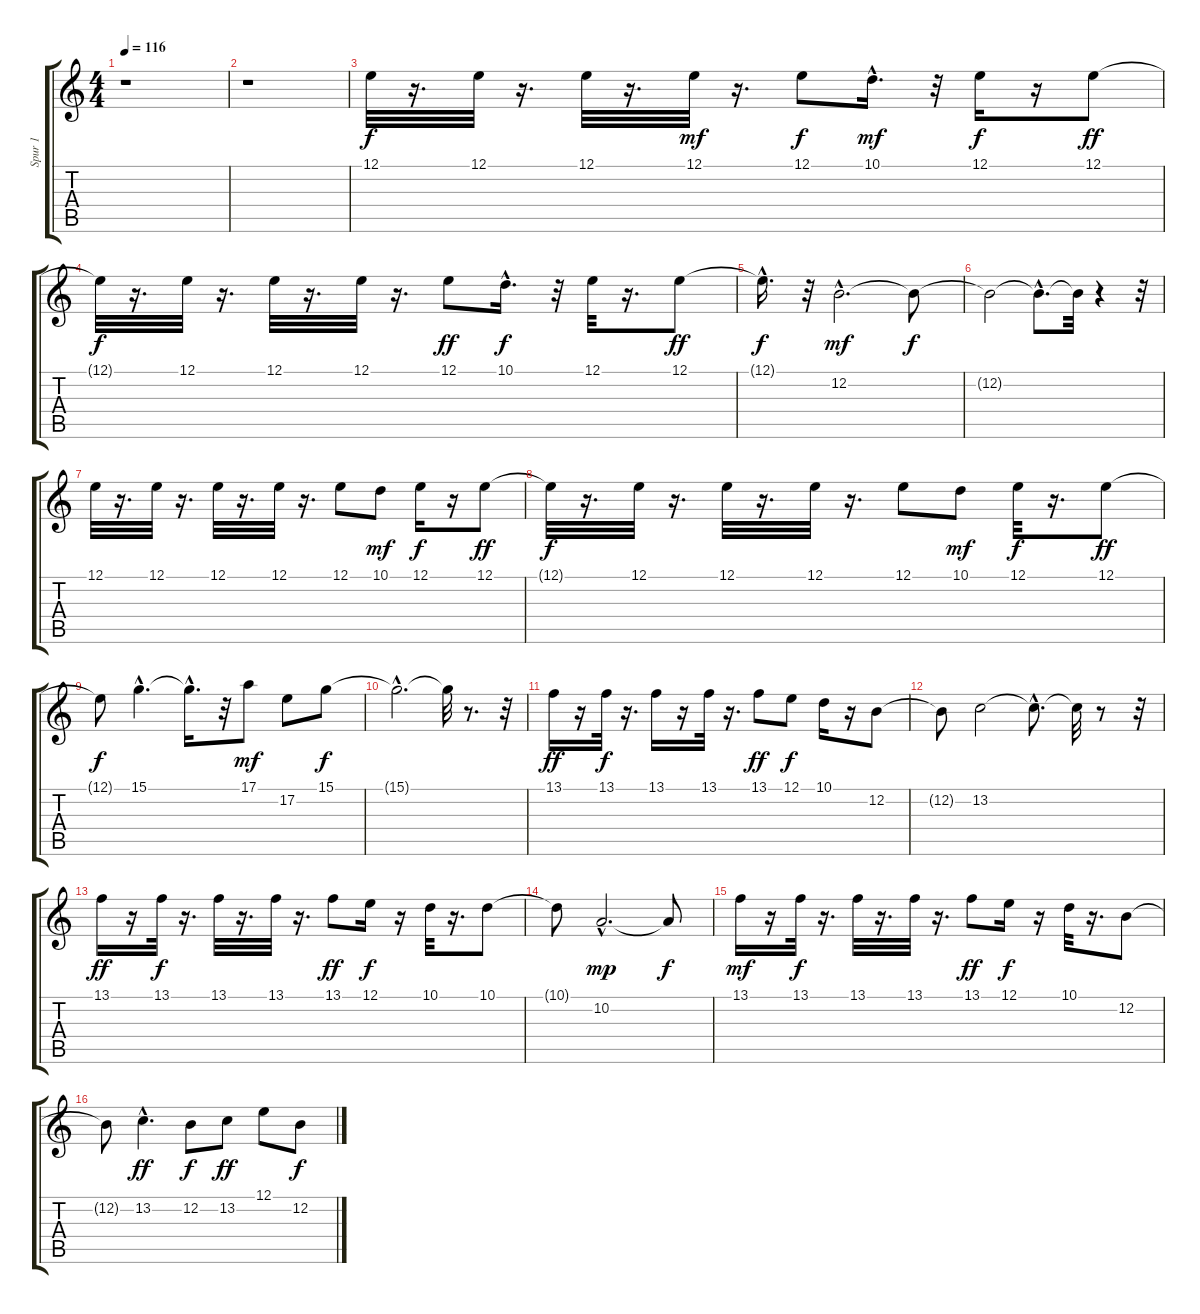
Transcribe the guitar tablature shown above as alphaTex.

\track ("Spur 1" "Spur 1") {instrument electricpiano1}
\staff {score tabs}
\tuning (E4 B3 G3 D3 A2 E2) {hide}
\ts (4 4)
\tempo 116
\clef g2
\ks c
r.1{dy f instrument electricpiano1} |
r.1 |
12.1.32 r.16{d} 12.1.32 r.16{d} 12.1.32 r.16{d} 12.1.32{dy mf} r.16{d} 12.1.8{dy f} 10.1{hac}.16{d dy mf} r.32 12.1.16{dy f} r.16 12.1.8{dy ff} |
12.1{t}.32{dy f} r.16{d} 12.1.32 r.16{d} 12.1.32 r.16{d} 12.1.32 r.16{d} 12.1.8{dy ff} 10.1{hac}.16{d dy f} r.32 12.1.32 r.16{d} 12.1.8{dy ff} |
12.1{hac t}.16{d dy f} r.32 12.2{hac}.2{d dy mf} 12.2{t}.8{dy f} |
12.2{t}.2 12.2{hac t}.8{d} 12.2{t}.32 r.4 r.32 |
12.1.32 r.16{d} 12.1.32 r.16{d} 12.1.32 r.16{d} 12.1.32 r.16{d} 12.1.8 10.1.8{dy mf} 12.1.16{dy f} r.16 12.1.8{dy ff} |
12.1{t}.32{dy f} r.16{d} 12.1.32 r.16{d} 12.1.32 r.16{d} 12.1.32 r.16{d} 12.1.8 10.1.8{dy mf} 12.1.32{dy f} r.16{d} 12.1.8{dy ff} |
12.1{t}.8{dy f} 15.1{hac}.4{d} 15.1{hac t}.16{d} r.32 17.1.8{dy mf} 17.2.8 15.1.8{dy f} |
15.1{hac t}.2{d} 15.1{t}.32 r.8{d} r.32 |
13.1.16{dy ff} r.16 13.1.32{dy f} r.16{d} 13.1.16 r.16 13.1.32 r.16{d} 13.1.8{dy ff} 12.1.8{dy f} 10.1.16 r.16 12.2.8 |
12.2{t}.8 13.2.2 13.2{hac t}.8{d} 13.2{t}.32 r.8 r.32 |
13.1.16{dy ff} r.16 13.1.32{dy f} r.16{d} 13.1.32 r.16{d} 13.1.32 r.16{d} 13.1.8{dy ff} 12.1.16{dy f} r.16 10.1.32 r.16{d} 10.1.8 |
10.1{t}.8 10.2{hac}.2{d dy mp} 10.2{t}.8{dy f} |
13.1.16{dy mf} r.16 13.1.32{dy f} r.16{d} 13.1.32 r.16{d} 13.1.32 r.16{d} 13.1.8{dy ff} 12.1.16{dy f} r.16 10.1.32 r.16{d} 12.2.8 |
12.2{t}.8 13.2{hac}.4{d dy ff} 12.2.8{dy f} 13.2.8{dy ff} 12.1.8 12.2.8{dy f}
